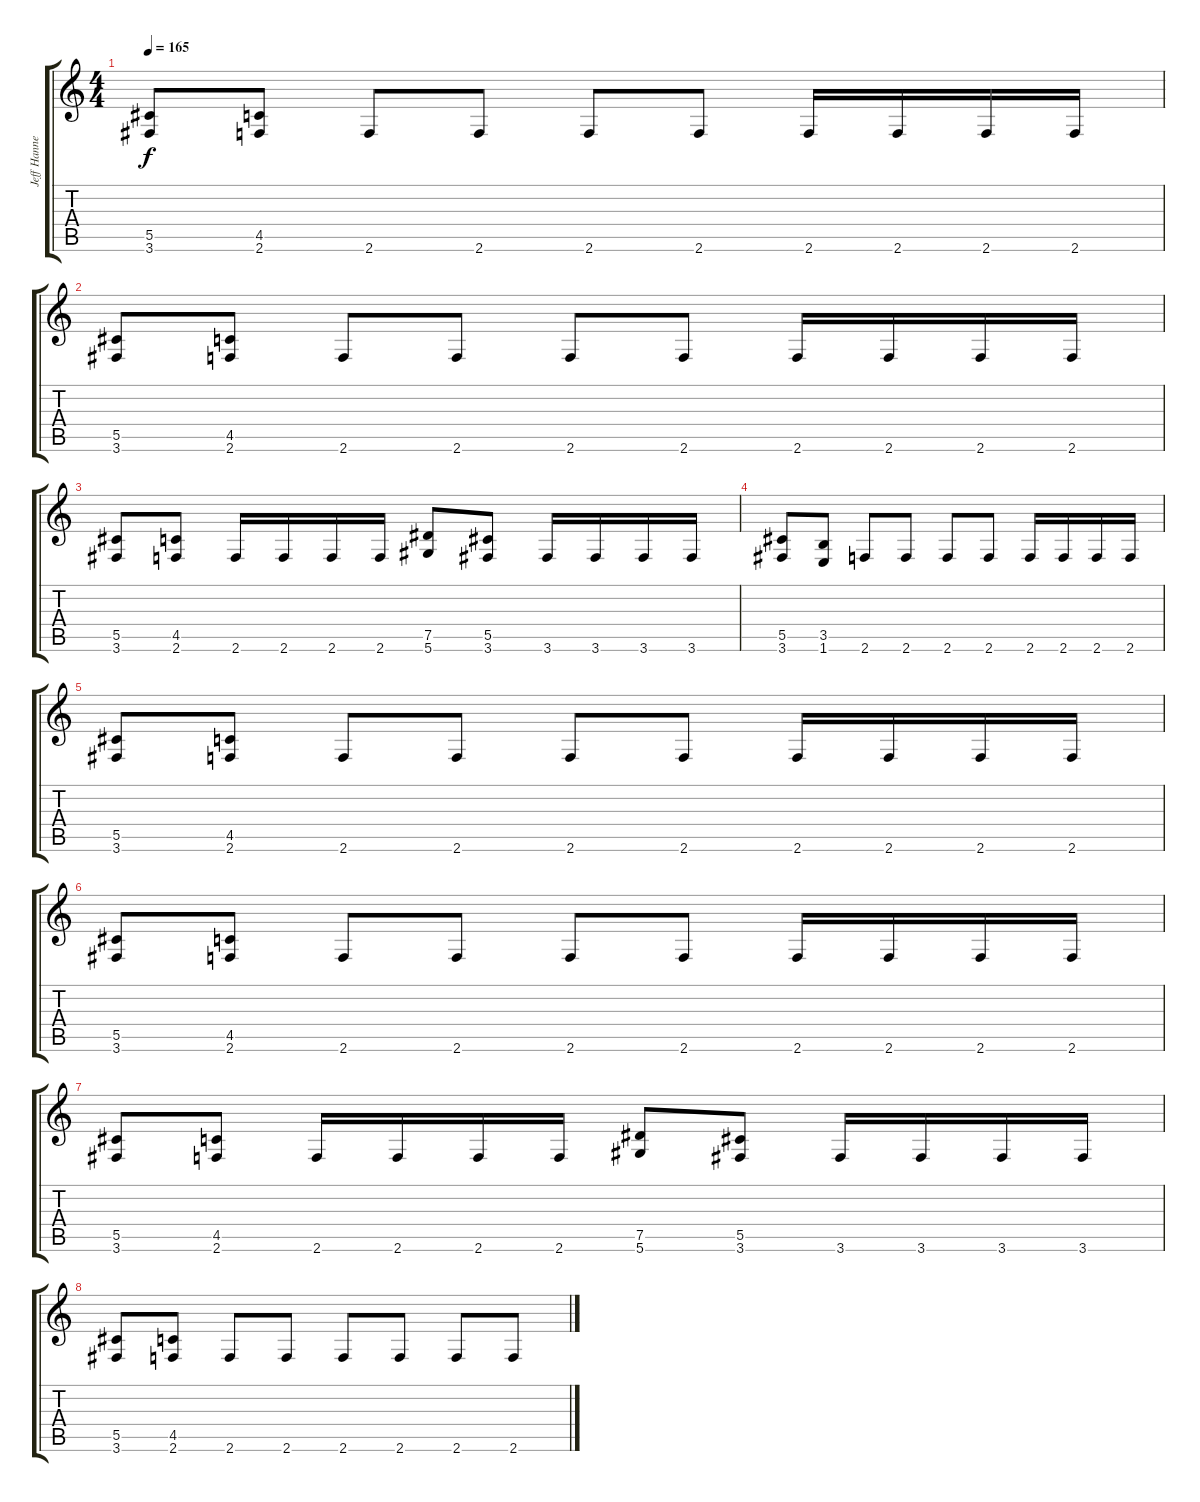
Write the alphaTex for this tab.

\track ("Jeff Hanneman" "Jeff Hanne") {instrument distortionguitar}
\staff {score tabs}
\tuning (Eb4 Bb3 Gb3 Db3 Ab2 Eb2) {hide}
\ts (4 4)
\tempo 165
\clef g2
\ks c
(5.5 3.6).8{dy f} (4.5 2.6).8 2.6.8 2.6.8 2.6.8 2.6.8 2.6.16 2.6.16 2.6.16 2.6.16 |
(5.5 3.6).8 (4.5 2.6).8 2.6.8 2.6.8 2.6.8 2.6.8 2.6.16 2.6.16 2.6.16 2.6.16 |
(5.5 3.6).8 (4.5 2.6).8 2.6.16 2.6.16 2.6.16 2.6.16 (7.5 5.6).8 (5.5 3.6).8 3.6.16 3.6.16 3.6.16 3.6.16 |
(5.5 3.6).8 (3.5 1.6).8 2.6.8 2.6.8 2.6.8 2.6.8 2.6.16 2.6.16 2.6.16 2.6.16 |
(5.5 3.6).8 (4.5 2.6).8 2.6.8 2.6.8 2.6.8 2.6.8 2.6.16 2.6.16 2.6.16 2.6.16 |
(5.5 3.6).8 (4.5 2.6).8 2.6.8 2.6.8 2.6.8 2.6.8 2.6.16 2.6.16 2.6.16 2.6.16 |
(5.5 3.6).8 (4.5 2.6).8 2.6.16 2.6.16 2.6.16 2.6.16 (7.5 5.6).8 (5.5 3.6).8 3.6.16 3.6.16 3.6.16 3.6.16 |
(5.5 3.6).8 (4.5 2.6).8 2.6.8 2.6.8 2.6.8 2.6.8 2.6.8 2.6.8
